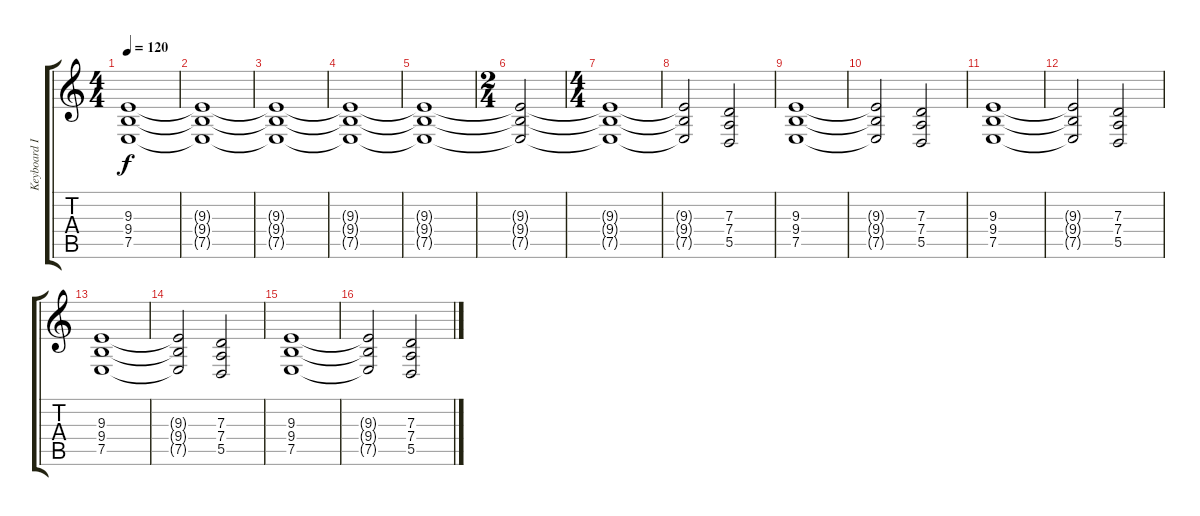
\track ("Keyboard II" "Keyboard I") {instrument pad2warm}
\staff {score tabs}
\tuning (E4 B3 G3 D3 A2 E2) {hide}
\ts (4 4)
\tempo 120
\clef g2
\ks c
(9.3 9.4 7.5).1{dy f} |
(9.3{t} 9.4{t} 7.5{t}).1 |
(9.3{t} 9.4{t} 7.5{t}).1 |
(9.3{t} 9.4{t} 7.5{t}).1 |
(9.3{t} 9.4{t} 7.5{t}).1 |
\ts (2 4)
(9.3{t} 9.4{t} 7.5{t}).2 |
\ts (4 4)
(9.3{t} 9.4{t} 7.5{t}).1 |
(9.3{t} 9.4{t} 7.5{t}).2 (7.3 7.4 5.5).2 |
(9.3 9.4 7.5).1 |
(9.3{t} 9.4{t} 7.5{t}).2 (7.3 7.4 5.5).2 |
(9.3 9.4 7.5).1 |
(9.3{t} 9.4{t} 7.5{t}).2 (7.3 7.4 5.5).2 |
(9.3 9.4 7.5).1 |
(9.3{t} 9.4{t} 7.5{t}).2 (7.3 7.4 5.5).2 |
(9.3 9.4 7.5).1 |
(9.3{t} 9.4{t} 7.5{t}).2 (7.3 7.4 5.5).2
